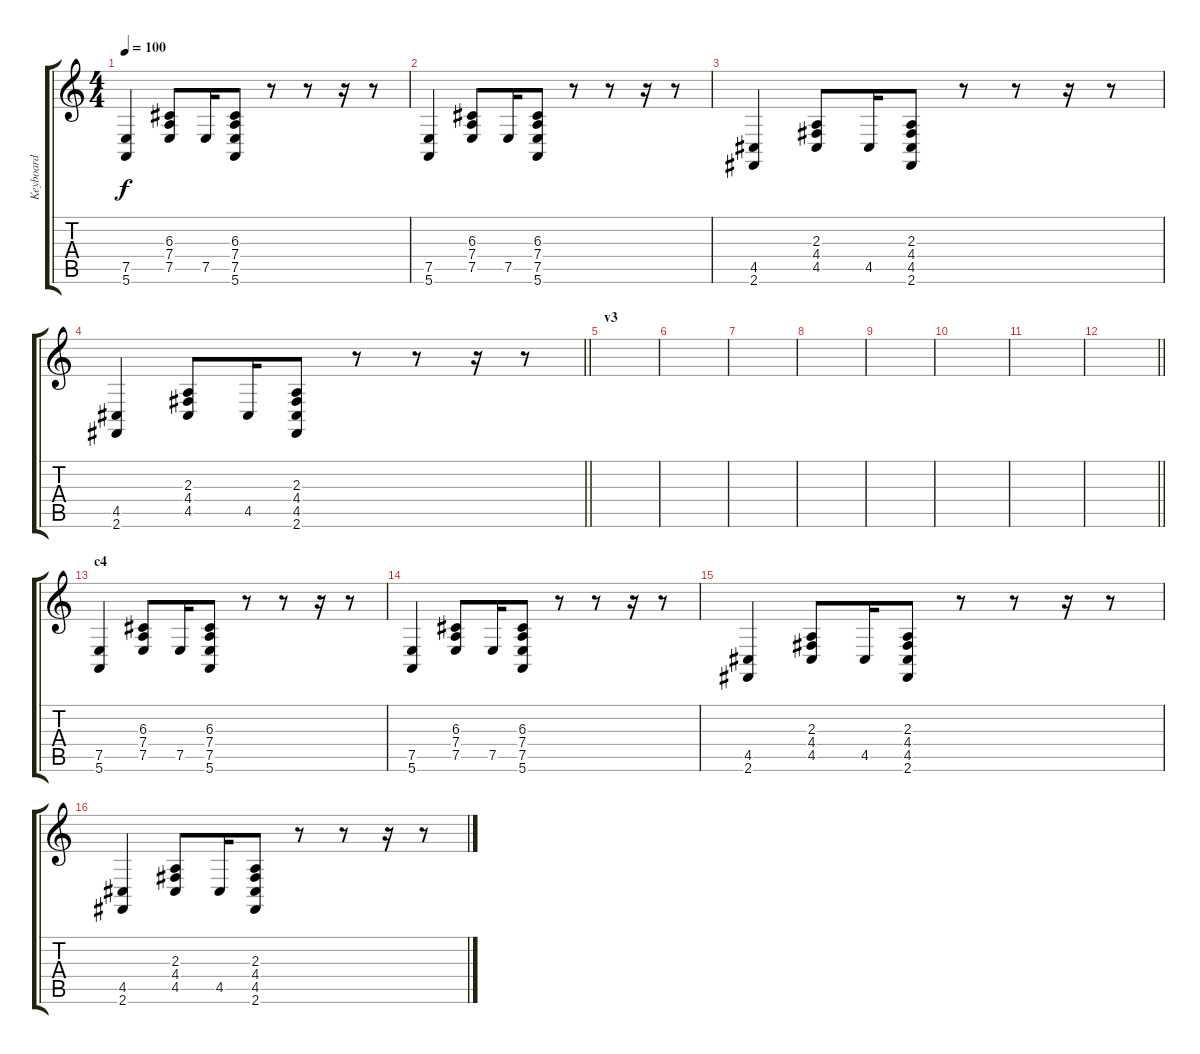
\track ("Keyboard" "Keyboard") {instrument drawbarorgan}
\staff {score tabs}
\tuning (E4 B3 G3 D3 A2 E2) {hide}
\ts (4 4)
\tempo 100
\clef g2
\ks c
(7.5 5.6).4{dy f} (6.3 7.4 7.5).8 7.5.16 (6.3 7.4 7.5 5.6).8 r.8 r.8 r.16 r.8 |
(7.5 5.6).4 (6.3 7.4 7.5).8 7.5.16 (6.3 7.4 7.5 5.6).8 r.8 r.8 r.16 r.8 |
(4.5 2.6).4 (2.3 4.4 4.5).8 4.5.16 (2.3 4.4 4.5 2.6).8 r.8 r.8 r.16 r.8 |
\barLineRight lightlight
(4.5 2.6).4 (2.3 4.4 4.5).8 4.5.16 (2.3 4.4 4.5 2.6).8 r.8 r.8 r.16 r.8 |
\section ("" "v3")
|
|
|
|
|
|
|
\barLineRight lightlight
|
\section ("" "c4")
(7.5 5.6).4 (6.3 7.4 7.5).8 7.5.16 (6.3 7.4 7.5 5.6).8 r.8 r.8 r.16 r.8 |
(7.5 5.6).4 (6.3 7.4 7.5).8 7.5.16 (6.3 7.4 7.5 5.6).8 r.8 r.8 r.16 r.8 |
(4.5 2.6).4 (2.3 4.4 4.5).8 4.5.16 (2.3 4.4 4.5 2.6).8 r.8 r.8 r.16 r.8 |
(4.5 2.6).4 (2.3 4.4 4.5).8 4.5.16 (2.3 4.4 4.5 2.6).8 r.8 r.8 r.16 r.8
